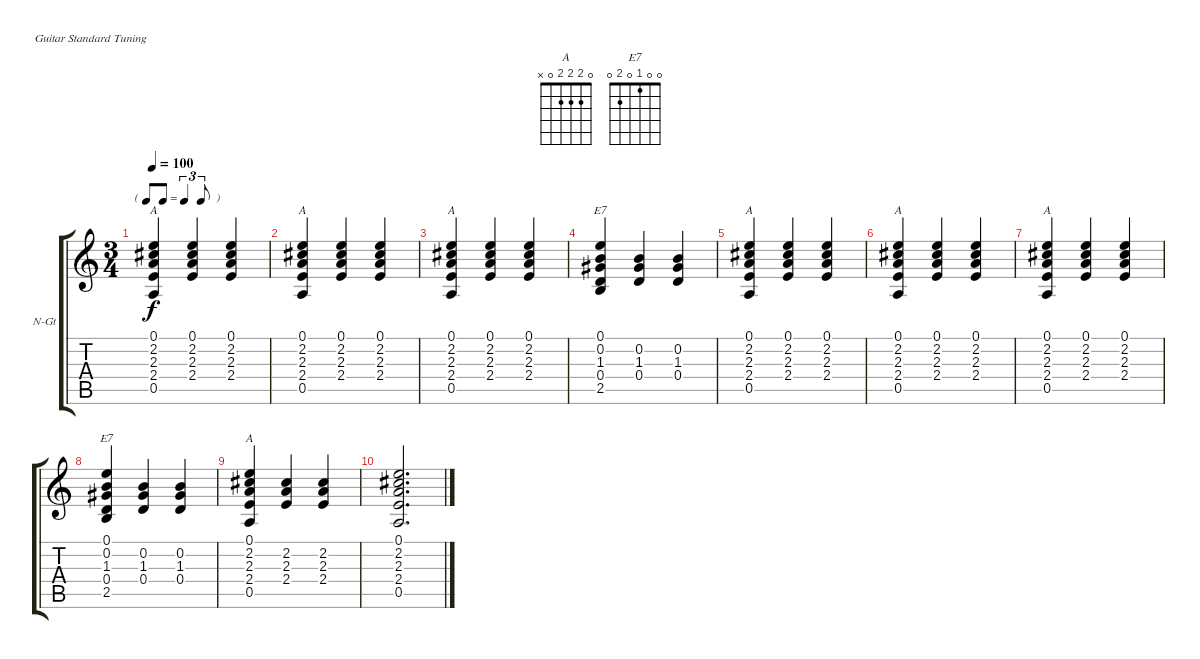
\bracketExtendMode groupsimilarinstruments
\firstSystemTrackNameOrientation horizontal
\otherSystemsTrackNameOrientation horizontal
\track ("Violão" "N-Gt") {instrument acousticguitarnylon}
\staff {score tabs}
\tuning (E4 B3 G3 D3 A2 E2)
\chord ("A" 0 2 2 2 0 x)
\chord ("E7" 0 0 1 0 2 0)
\ts (3 4)
\tf triplet8th
\tempo 100
\clef g2
\ks c
(0.1 2.2 2.3 2.4 0.5).4{ch "A" dy f} (0.1 2.2 2.3 2.4).4 (0.1 2.2 2.3 2.4).4 |
(0.1 2.2 2.3 2.4 0.5).4{ch "A"} (0.1 2.2 2.3 2.4).4 (0.1 2.2 2.3 2.4).4 |
(0.1 2.2 2.3 2.4 0.5).4{ch "A"} (0.1 2.2 2.3 2.4).4 (0.1 2.2 2.3 2.4).4 |
(0.1 0.2 1.3 0.4 2.5).4{ch "E7"} (0.2 1.3 0.4).4 (0.2 1.3 0.4).4 |
(0.1 2.2 2.3 2.4 0.5).4{ch "A"} (0.1 2.2 2.3 2.4).4 (0.1 2.2 2.3 2.4).4 |
(0.1 2.2 2.3 2.4 0.5).4{ch "A"} (0.1 2.2 2.3 2.4).4 (0.1 2.2 2.3 2.4).4 |
(0.1 2.2 2.3 2.4 0.5).4{ch "A"} (0.1 2.2 2.3 2.4).4 (0.1 2.2 2.3 2.4).4 |
(0.1 0.2 1.3 0.4 2.5).4{ch "E7"} (0.2 1.3 0.4).4 (0.2 1.3 0.4).4 |
(0.1 2.2 2.3 2.4 0.5).4{ch "A"} (2.2 2.3 2.4).4 (2.2 2.3 2.4).4 |
(0.1 2.2 2.3 2.4 0.5).2{d}
